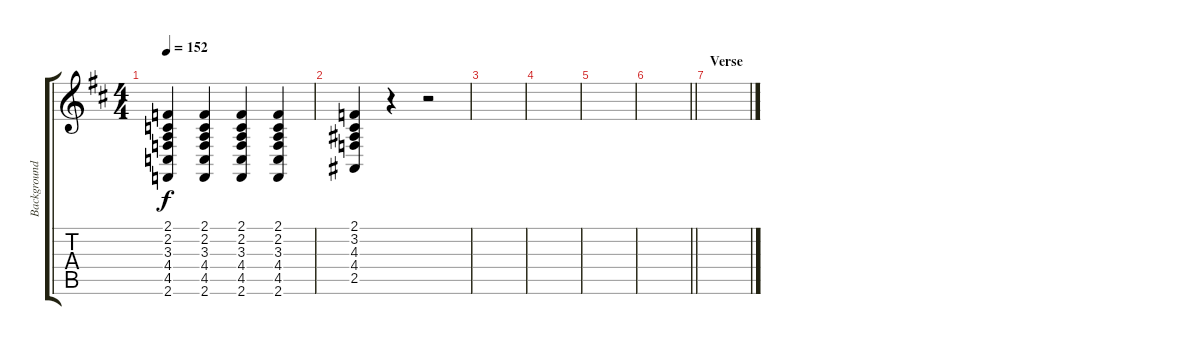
\track ("Background 2" "Background") {instrument accordion}
\staff {score tabs}
\tuning (Eb4 Bb3 Gb3 Db3 Ab2 Eb2) {hide}
\ts (4 4)
\tempo 152
\clef g2
\ks d
(2.1 2.2 3.3 4.4 4.5 2.6).4{dy f} (2.1 2.2 3.3 4.4 4.5 2.6).4 (2.1 2.2 3.3 4.4 4.5 2.6).4 (2.1 2.2 3.3 4.4 4.5 2.6).4 |
(2.1 3.2 4.3 4.4 2.5).4 r.4 r.2 |
|
|
|
\barLineRight lightlight
|
\section ("" "Verse")
